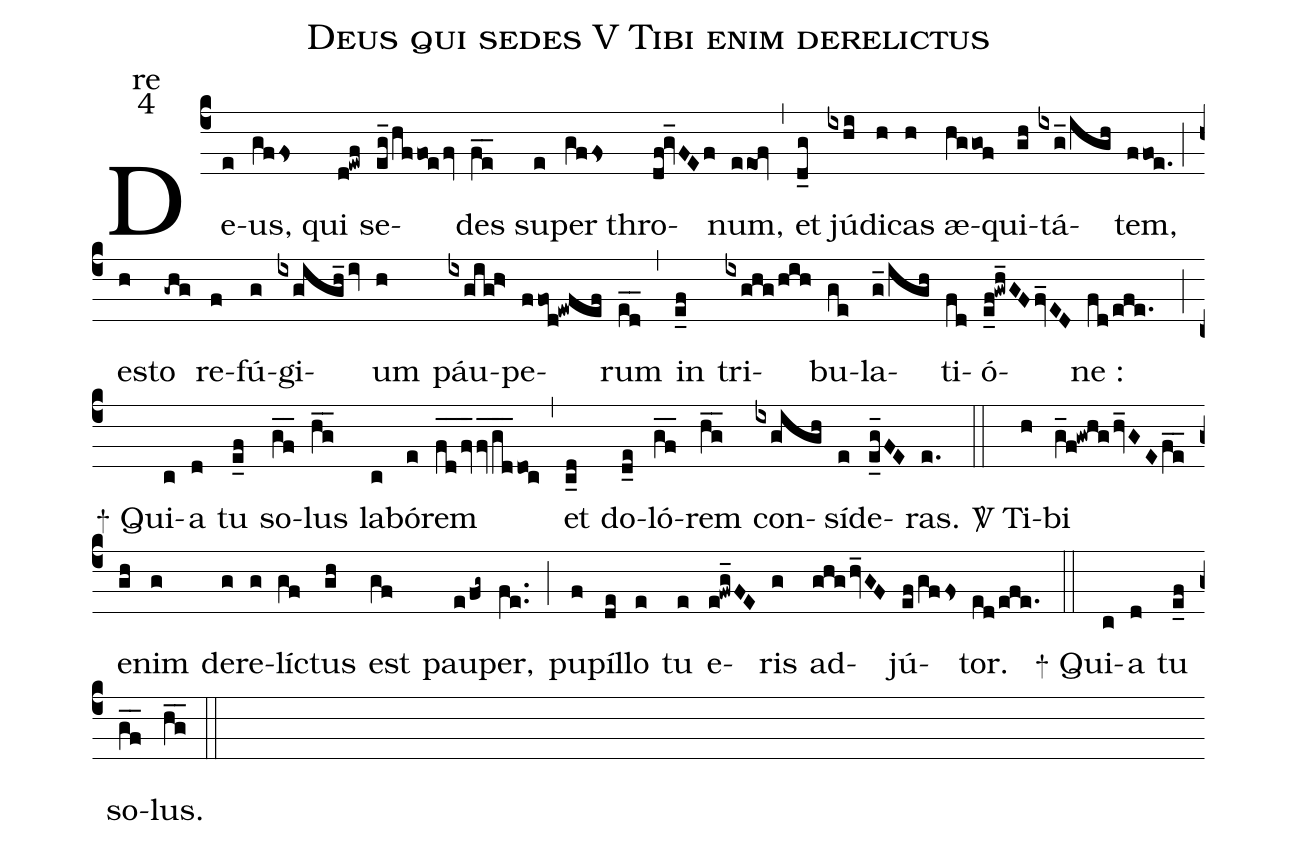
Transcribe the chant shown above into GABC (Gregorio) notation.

name:Deus qui sedes V Tibi enim derelictus;
office-part:re;
mode:4;
%%
(c4)De(e)us,(gffs) qui(d!ewf) se(eg_/hffoe/fv)des(fe__)
su(e)per(gffs) thro(df!gv_FEf)num,(eeof) (,)
et(d_g) jú(ixhi)di(h)cas(h) æ(hggof)qui(gh)tá(ixg_/igh)tem,(ffoe.) (;)
es(h)to(-ghg) re(f)fú(g)gi(ixgigh_/iv)um(h)
páu(ixgig!h>)pe(ffod!ewfef)rum(ed__) (,)
in(e_f) tri(ixghg/hih)bu(ge)la(g_/igh)ti(fd)ó(e_f!gwh_GFfv_ED)ne :(fd/efe.) (;)
<sp>+</sp> Qui(c)a(d) tu(e_f) so(gf__)lus(hg__)
la(c)bó(e)rem(fd__/fvfv__gd__doc) (,)
et(c_d) do(d_e)ló(gf__)rem(hg__) con(ixgigh)sí(e)de(e_g_FE)ras.(e.) (::)

<sp>V/</sp> Ti(h)bi(g_f!gwhg/hv_GEfe__) e(gh)nim(g)
de(g)re(g)líc(gf)tus(gh) est(gf) pau(e/fg~)per,(fe..) (;)
pu(f)píl(de)lo(e) tu(e) e(e!fwg_FE)ris(g)
ad(ghg/hv_GF)jú(ef/gffs)tor.(ed/efe.) (::)

<sp>+</sp> Qui(c)a(d) tu(e_f) so(gf__)lus.(hg__) (::)
